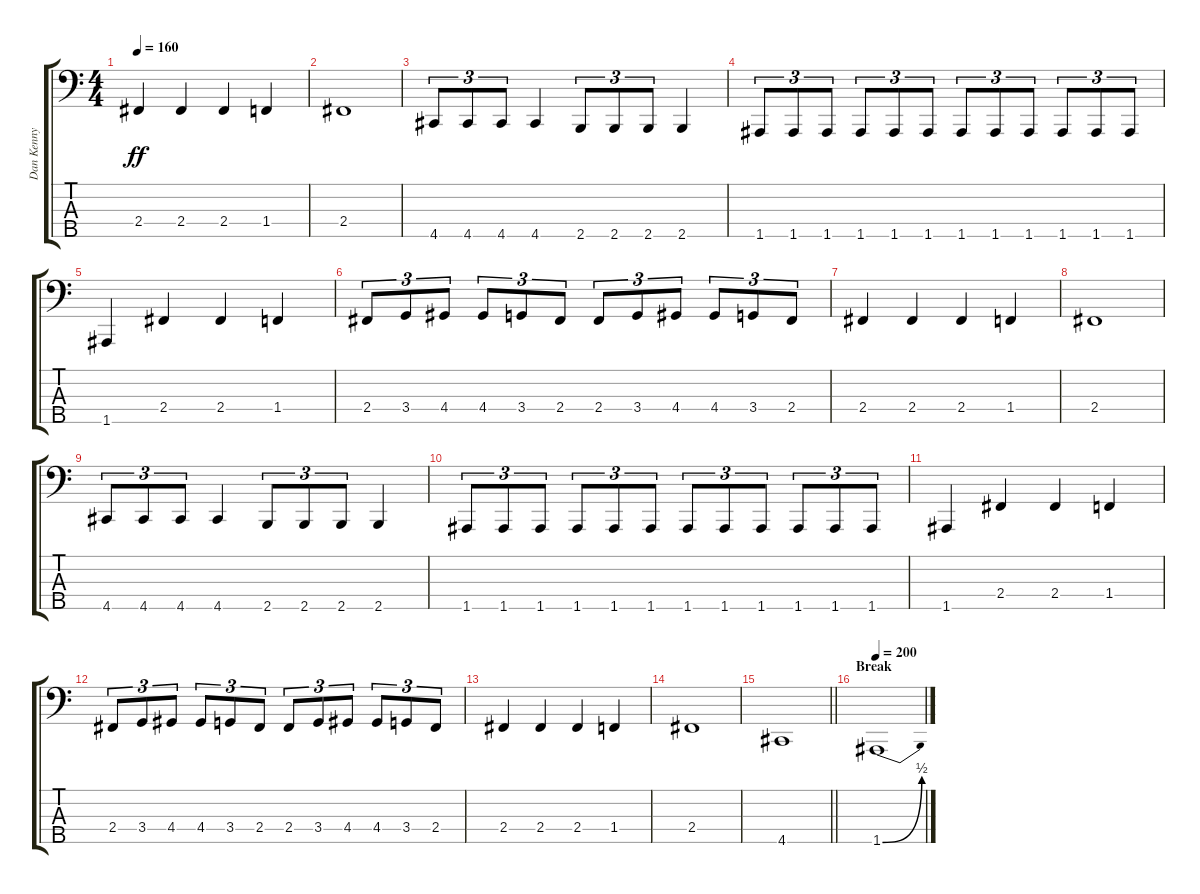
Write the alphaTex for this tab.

\track ("Dan Kenny" "Dan Kenny") {instrument electricbassfinger}
\staff {score tabs}
\tuning (G2 D2 A1 E1 A0) {hide}
\ts (4 4)
\tempo 160
\clef f4
\ks c
2.4.4{dy ff} 2.4.4 2.4.4 1.4.4 |
2.4.1 |
4.5.8{tu (3 2)} 4.5.8{tu (3 2)} 4.5.8{tu (3 2)} 4.5.4 2.5.8{tu (3 2)} 2.5.8{tu (3 2)} 2.5.8{tu (3 2)} 2.5.4 |
1.5.8{tu (3 2)} 1.5.8{tu (3 2)} 1.5.8{tu (3 2)} 1.5.8{tu (3 2)} 1.5.8{tu (3 2)} 1.5.8{tu (3 2)} 1.5.8{tu (3 2)} 1.5.8{tu (3 2)} 1.5.8{tu (3 2)} 1.5.8{tu (3 2)} 1.5.8{tu (3 2)} 1.5.8{tu (3 2)} |
1.5.4 2.4.4 2.4.4 1.4.4 |
2.4.8{tu (3 2)} 3.4.8{tu (3 2)} 4.4.8{tu (3 2)} 4.4.8{tu (3 2)} 3.4.8{tu (3 2)} 2.4.8{tu (3 2)} 2.4.8{tu (3 2)} 3.4.8{tu (3 2)} 4.4.8{tu (3 2)} 4.4.8{tu (3 2)} 3.4.8{tu (3 2)} 2.4.8{tu (3 2)} |
2.4.4 2.4.4 2.4.4 1.4.4 |
2.4.1 |
4.5.8{tu (3 2)} 4.5.8{tu (3 2)} 4.5.8{tu (3 2)} 4.5.4 2.5.8{tu (3 2)} 2.5.8{tu (3 2)} 2.5.8{tu (3 2)} 2.5.4 |
1.5.8{tu (3 2)} 1.5.8{tu (3 2)} 1.5.8{tu (3 2)} 1.5.8{tu (3 2)} 1.5.8{tu (3 2)} 1.5.8{tu (3 2)} 1.5.8{tu (3 2)} 1.5.8{tu (3 2)} 1.5.8{tu (3 2)} 1.5.8{tu (3 2)} 1.5.8{tu (3 2)} 1.5.8{tu (3 2)} |
1.5.4 2.4.4 2.4.4 1.4.4 |
2.4.8{tu (3 2)} 3.4.8{tu (3 2)} 4.4.8{tu (3 2)} 4.4.8{tu (3 2)} 3.4.8{tu (3 2)} 2.4.8{tu (3 2)} 2.4.8{tu (3 2)} 3.4.8{tu (3 2)} 4.4.8{tu (3 2)} 4.4.8{tu (3 2)} 3.4.8{tu (3 2)} 2.4.8{tu (3 2)} |
2.4.4 2.4.4 2.4.4 1.4.4 |
2.4.1 |
\barLineRight lightlight
4.5.1 |
\section ("" "Break")
\tempo 200
1.5{be (bend 0 0 60 2)}.1
